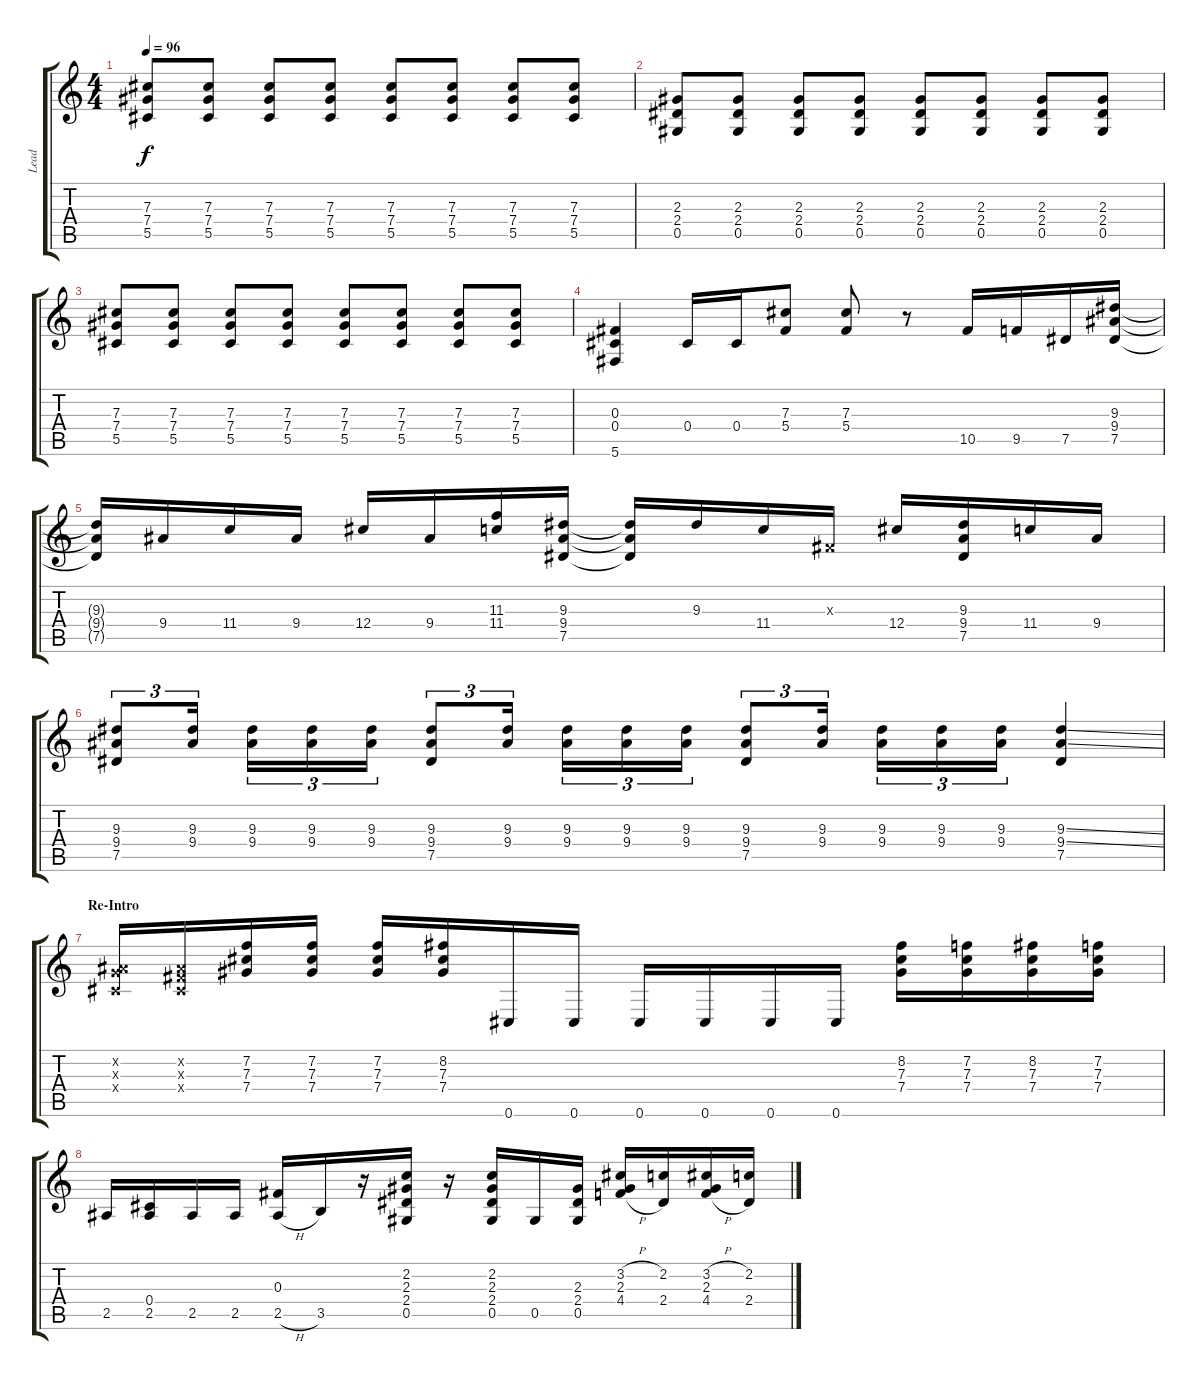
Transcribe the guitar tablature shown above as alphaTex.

\track ("Lead" "Lead") {instrument distortionguitar}
\staff {score tabs}
\tuning (Eb4 Bb3 Gb3 Db3 Ab2 Db2) {hide}
\ts (4 4)
\tempo 96
\clef g2
\ks c
(7.3 7.4 5.5).8{dy f} (7.3 7.4 5.5).8 (7.3 7.4 5.5).8 (7.3 7.4 5.5).8 (7.3 7.4 5.5).8 (7.3 7.4 5.5).8 (7.3 7.4 5.5).8 (7.3 7.4 5.5).8 |
(2.3 2.4 0.5).8 (2.3 2.4 0.5).8 (2.3 2.4 0.5).8 (2.3 2.4 0.5).8 (2.3 2.4 0.5).8 (2.3 2.4 0.5).8 (2.3 2.4 0.5).8 (2.3 2.4 0.5).8 |
(7.3 7.4 5.5).8 (7.3 7.4 5.5).8 (7.3 7.4 5.5).8 (7.3 7.4 5.5).8 (7.3 7.4 5.5).8 (7.3 7.4 5.5).8 (7.3 7.4 5.5).8 (7.3 7.4 5.5).8 |
(0.3 0.4 5.6).4 0.4.16 0.4.16 (7.3 5.4).8 (7.3 5.4).8 r.8 10.5.16 9.5.16 7.5.16 (9.3 9.4 7.5).16 |
(9.3{t} 9.4{t} 7.5{t}).16 9.4.16 11.4.16 9.4.16 12.4.16 9.4.16 (11.3 11.4).16 (9.3 9.4 7.5).16 (9.3{t} 9.4{t} 7.5{t}).16 9.3.16 11.4.16 0.3{x}.16 12.4.16 (9.3 9.4 7.5).16 11.4.16 9.4.16 |
(9.3 9.4 7.5).8{tu (3 2)} (9.3 9.4).16{tu (3 2)} (9.3 9.4).16{tu (3 2)} (9.3 9.4).16{tu (3 2)} (9.3 9.4).16{tu (3 2)} (9.3 9.4 7.5).8{tu (3 2)} (9.3 9.4).16{tu (3 2)} (9.3 9.4).16{tu (3 2)} (9.3 9.4).16{tu (3 2)} (9.3 9.4).16{tu (3 2)} (9.3 9.4 7.5).8{tu (3 2)} (9.3 9.4).16{tu (3 2)} (9.3 9.4).16{tu (3 2)} (9.3 9.4).16{tu (3 2)} (9.3 9.4).16{tu (3 2)} (9.3{ss} 9.4{ss} 7.5).4 |
\section ("" "Re-Intro")
(0.2{x} 1.3{x} 0.4{x}).16{volume 16} (0.2{x} 0.3{x} 0.4{x}).16 (7.2 7.3 7.4).16 (7.2 7.3 7.4).16 (7.2 7.3 7.4).16 (8.2 7.3 7.4).16 0.6.16 0.6.16 0.6.16 0.6.16 0.6.16 0.6.16 (8.2 7.3 7.4).16 (7.2 7.3 7.4).16 (8.2 7.3 7.4).16 (7.2 7.3 7.4).16 |
2.5.16 (0.4 2.5).16 2.5.16 2.5.16 (0.3 2.5{h}).16 3.5.16 r.16 (2.2 2.3 2.4 0.5).16 r.16 (2.2 2.3 2.4 0.5).16 0.5.16 (2.3 2.4 0.5).16 (3.2{h} 2.3 4.4{h}).16 (2.2 2.4).16 (3.2{h} 2.3 4.4{h}).16 (2.2 2.4).16
